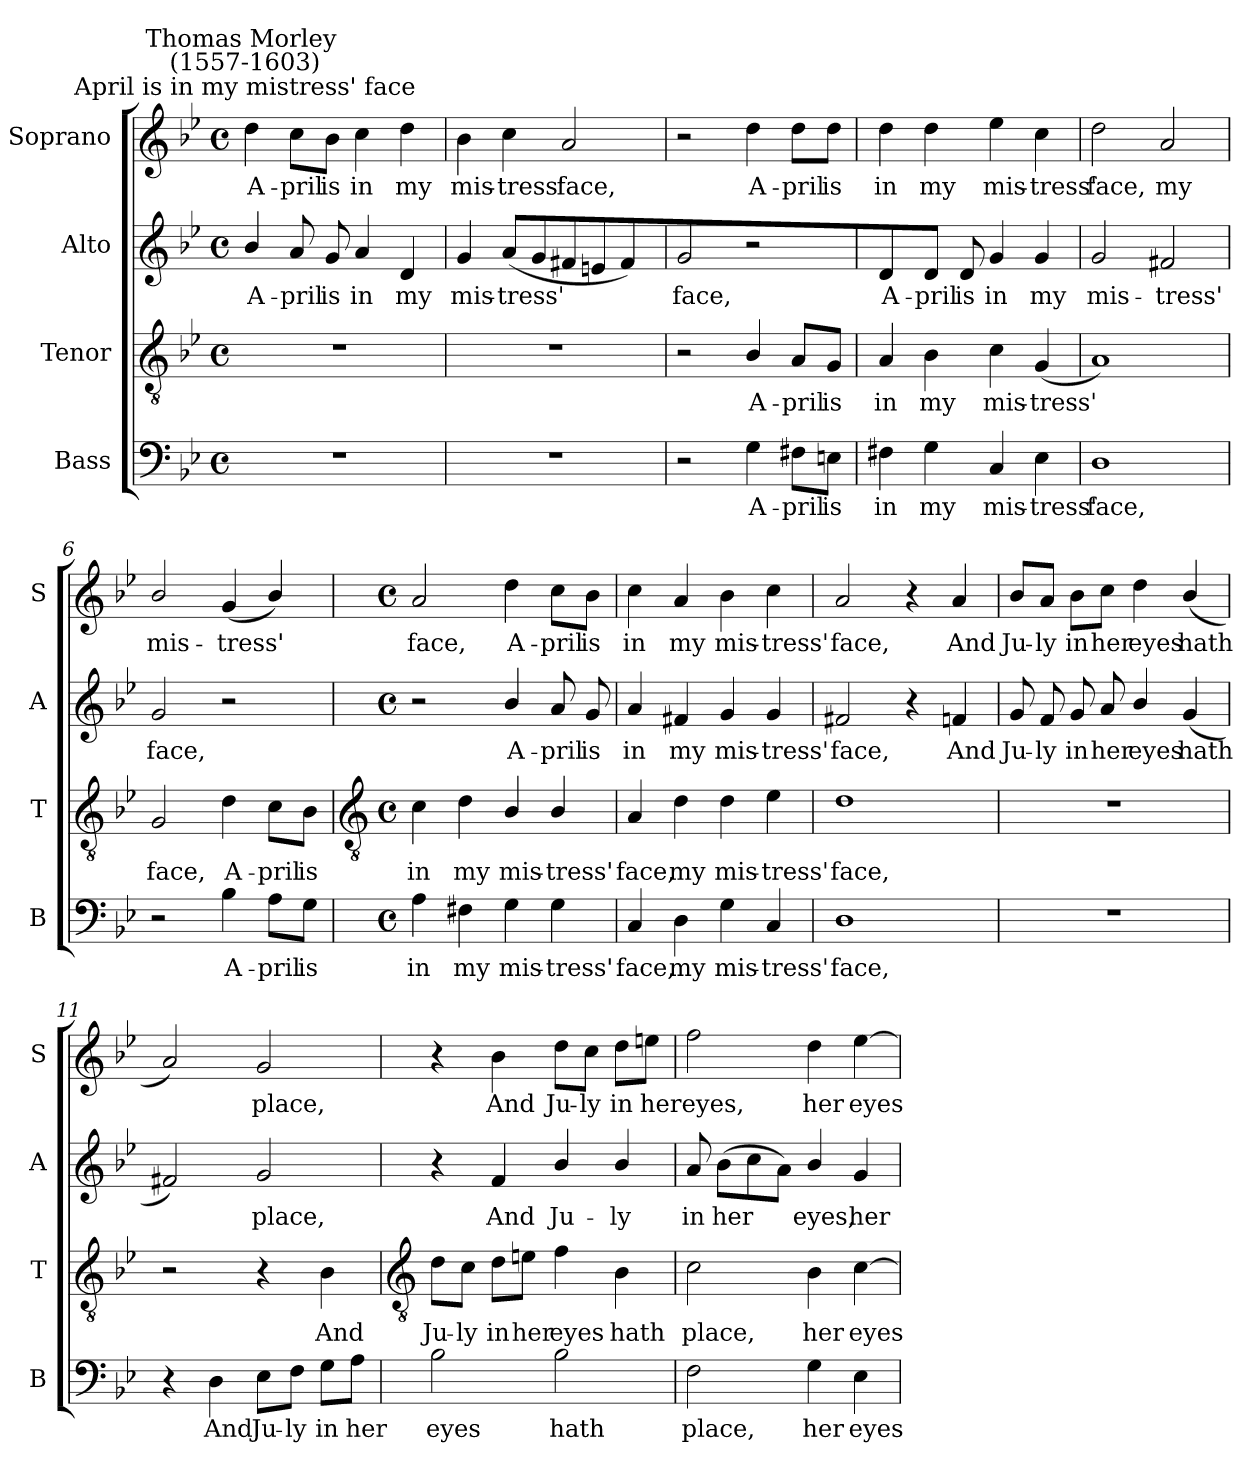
**kern	**text	**kern	**text	**kern	**text	**kern	**text
*part4	*part4	*part3	*part3	*part2	*part2	*part1	*part1
*staff4	*staff4	*staff3	*staff3	*staff2	*staff2	*staff1	*staff1
*I"Bass	*	*I"Tenor	*	*I"Alto	*	*I"Soprano	*
*I'B	*	*I'T	*	*I'A	*	*I'S	*
*clefF4	*	*clefGv2	*	*clefG2	*	*clefG2	*
*k[b-e-]	*	*k[b-e-]	*	*k[b-e-]	*	*k[b-e-]	*
*B-:	*	*B-:	*	*B-:	*	*B-:	*
*M4/4	*	*M4/4	*	*M4/4	*	*M4/4	*
*met(c)	*	*met(c)	*	*met(c)	*	*met(c)	*
=1	=1	=1	=1	=1	=1	=1	=1
!	!	!	!	!	!	!LO:TX:a:cj:t=April is in my mistress' face	!
!	!	!	!	!	!	!LO:TX:a:cj:t=Thomas Morley \n(1557-1603)	!
!	!	!	!	!	!LO:LY:b	!	!LO:LY:b
1r	.	1r	.	4b-/	A-	4dd	A-
!	!	!	!	!	!LO:LY:b	!	!LO:LY:b
.	.	.	.	8a	-pril	8cc\L	-pril
!	!	!	!	!	!LO:LY:b	!	!LO:LY:b
.	.	.	.	8g	is	8b-\J	is
!	!	!	!	!	!LO:LY:b	!	!LO:LY:b
.	.	.	.	4a	in	4cc	in
!	!	!	!	!	!LO:LY:b	!	!LO:LY:b
.	.	.	.	4d	my	4dd	my
=2	=2	=2	=2	=2	=2	=2	=2
!	!	!	!	!	!LO:LY:b	!	!LO:LY:b
1r	.	1r	.	4g	mis-	4b-	mis-
!	!	!	!	!	!LO:LY:b	!	!LO:LY:b
.	.	.	.	(<8aL	-tress'	4cc	-tress'
.	.	.	.	8g	.	.	.
!	!	!	!	!	!	!	!LO:LY:b
.	.	.	.	8f#X	.	2a	face,
.	.	.	.	8en	.	.	.
.	.	.	.	4f#)	.	.	.
=3	=3	=3	=3	=3	=3	=3	=3
!	!	!	!	!	!LO:LY:b	!	!
2r	.	2r	.	2g	face,	2r	.
!	!LO:LY:b	!	!LO:LY:b	!	!	!	!LO:LY:b
4G	A-	4B-/	A-	2r	.	4dd	A-
!	!LO:LY:b	!	!LO:LY:b	!	!	!	!LO:LY:b
8F#X\L	-pril	8A/L	-pril	.	.	8dd\L	-pril
!	!LO:LY:b	!	!LO:LY:b	!	!	!	!LO:LY:b
8En\J	is	8G/J	is	.	.	8dd\J	is
=4	=4	=4	=4	=4	=4	=4	=4
!	!LO:LY:b	!	!LO:LY:b	!	!LO:LY:b	!	!LO:LY:b
4F#X	in	4A	in	4d	A-	4dd	in
!	!LO:LY:b	!	!LO:LY:b	!	!LO:LY:b	!	!LO:LY:b
4G	my	4B-	my	8dJ	-pril	4dd	my
!	!	!	!	!	!LO:LY:b	!	!
.	.	.	.	8d	is	.	.
!	!LO:LY:b	!	!LO:LY:b	!	!LO:LY:b	!	!LO:LY:b
4C	mis-	4c	mis-	4g	in	4ee-	mis-
!	!LO:LY:b	!	!LO:LY:b	!	!LO:LY:b	!	!LO:LY:b
4E-	-tress'	(<4G	-tress'	4g	my	4cc	-tress'
=5	=5	=5	=5	=5	=5	=5	=5
!	!LO:LY:b	!	!	!	!LO:LY:b	!	!LO:LY:b
1D	face,	1A)	.	2g	mis-	2dd	face,
!	!	!	!	!	!LO:LY:b	!	!LO:LY:b
.	.	.	.	2f#X	-tress'	2a	my
=6	=6	=6	=6	=6	=6	=6	=6
!	!	!	!LO:LY:b	!	!LO:LY:b	!	!LO:LY:b
2r	.	2G	face,	2g	face,	2b-/	mis-
!	!LO:LY:b	!	!LO:LY:b	!	!	!	!LO:LY:b
4B-	A-	4d	A-	2r	.	(<4g	-tress'
!	!LO:LY:b	!	!LO:LY:b	!	!	!	!
8A\L	-pril	8c\L	-pril	.	.	4b-/)	.
!	!LO:LY:b	!	!LO:LY:b	!	!	!	!
8G\J	is	8B-\J	is	.	.	.	.
!!LO:LB:g=z
=7	=7	=7	=7	=7	=7	=7	=7
*	*	*clefGv2	*	*	*	*	*
*M4/4	*	*M4/4	*	*M4/4	*	*M4/4	*
*met(c)	*	*met(c)	*	*met(c)	*	*met(c)	*
!	!LO:LY:b	!	!LO:LY:b	!	!	!	!LO:LY:b
4A	in	4c	in	2r	.	2a	face,
!	!LO:LY:b	!	!LO:LY:b	!	!	!	!
4F#X	my	4d	my	.	.	.	.
!	!LO:LY:b	!	!LO:LY:b	!	!LO:LY:b	!	!LO:LY:b
4G	mis-	4B-/	mis-	4b-/	A-	4dd	A-
!	!LO:LY:b	!	!LO:LY:b	!	!LO:LY:b	!	!LO:LY:b
4G	-tress'	4B-/	-tress'	8a	-pril	8cc\L	-pril
!	!	!	!	!	!LO:LY:b	!	!LO:LY:b
.	.	.	.	8g	is	8b-\J	is
=8	=8	=8	=8	=8	=8	=8	=8
!	!LO:LY:b	!	!LO:LY:b	!	!LO:LY:b	!	!LO:LY:b
4C	face,	4A	face,	4a	in	4cc	in
!	!LO:LY:b	!	!LO:LY:b	!	!LO:LY:b	!	!LO:LY:b
4D	my	4d	my	4f#X	my	4a	my
!	!LO:LY:b	!	!LO:LY:b	!	!LO:LY:b	!	!LO:LY:b
4G	mis-	4d	mis-	4g	mis-	4b-	mis-
!	!LO:LY:b	!	!LO:LY:b	!	!LO:LY:b	!	!LO:LY:b
4C	-tress'	4e-	-tress'	4g	-tress'	4cc	-tress'
=9	=9	=9	=9	=9	=9	=9	=9
!	!LO:LY:b	!	!LO:LY:b	!	!LO:LY:b	!	!LO:LY:b
1D	face,	1d	face,	2f#X	face,	2a	face,
.	.	.	.	4r	.	4r	.
!	!	!	!	!	!LO:LY:b	!	!LO:LY:b
.	.	.	.	4fn	And	4a	And
=10	=10	=10	=10	=10	=10	=10	=10
!	!	!	!	!	!LO:LY:b	!	!LO:LY:b
1r	.	1r	.	8g	Ju-	8b-/L	Ju-
!	!	!	!	!	!LO:LY:b	!	!LO:LY:b
.	.	.	.	8f	-ly	8a/J	-ly
!	!	!	!	!	!LO:LY:b	!	!LO:LY:b
.	.	.	.	8g	in	8b-\L	in
!	!	!	!	!	!LO:LY:b	!	!LO:LY:b
.	.	.	.	8a	her	8cc\J	her
!	!	!	!	!	!LO:LY:b	!	!LO:LY:b
.	.	.	.	4b-/	eyes	4dd	eyes
!	!	!	!	!	!LO:LY:b	!	!LO:LY:b
.	.	.	.	(<4g	hath	(<4b-/	hath
=11	=11	=11	=11	=11	=11	=11	=11
4r	.	2r	.	2f#X)	.	2a)	.
!	!LO:LY:b	!	!	!	!	!	!
4D	And	.	.	.	.	.	.
!	!LO:LY:b	!	!	!	!LO:LY:b	!	!LO:LY:b
8E-\L	Ju-	4r	.	2g	place,	2g	place,
!	!LO:LY:b	!	!	!	!	!	!
8F\J	-ly	.	.	.	.	.	.
!	!LO:LY:b	!	!LO:LY:b	!	!	!	!
8G\L	in	4B-	And	.	.	.	.
!	!LO:LY:b	!	!	!	!	!	!
8A\J	her	.	.	.	.	.	.
!!LO:LB:g=z
=12	=12	=12	=12	=12	=12	=12	=12
*	*	*clefGv2	*	*	*	*	*
!	!LO:LY:b	!	!LO:LY:b	!	!	!	!
2B-	eyes	8d\L	Ju-	4r	.	4r	.
!	!	!	!LO:LY:b	!	!	!	!
.	.	8c\J	-ly	.	.	.	.
!	!	!	!LO:LY:b	!	!LO:LY:b	!	!LO:LY:b
.	.	8d\L	in	4f	And	4b-	And
!	!	!	!LO:LY:b	!	!	!	!
.	.	8en\J	her	.	.	.	.
!	!LO:LY:b	!	!LO:LY:b	!	!LO:LY:b	!	!LO:LY:b
2B-	hath	4f	eyes	4b-/	Ju-	8dd\L	Ju-
!	!	!	!	!	!	!	!LO:LY:b
.	.	.	.	.	.	8cc\J	-ly
!	!	!	!LO:LY:b	!	!LO:LY:b	!	!LO:LY:b
.	.	4B-	hath	4b-/	-ly	8dd\L	in
!	!	!	!	!	!	!	!LO:LY:b
.	.	.	.	.	.	8een\J	her
=13	=13	=13	=13	=13	=13	=13	=13
!	!LO:LY:b	!	!LO:LY:b	!	!LO:LY:b	!	!LO:LY:b
2F	place,	2c	place,	8a	in	2ff	eyes,
!	!	!	!	!	!LO:LY:b	!	!
.	.	.	.	(>8b-L	her	.	.
.	.	.	.	8cc	.	.	.
.	.	.	.	8aJ)	.	.	.
!	!LO:LY:b	!	!LO:LY:b	!	!LO:LY:b	!	!LO:LY:b
4G	her	4B-	her	4b-/	eyes,	4dd	her
!	!LO:LY:b	!	!LO:LY:b	!	!LO:LY:b	!	!LO:LY:b
4E-	eyes	[4c	eyes	4g	her	[4ee-	eyes
=	=	=	=	=	=	=	=
*-	*-	*-	*-	*-	*-	*-	*-
